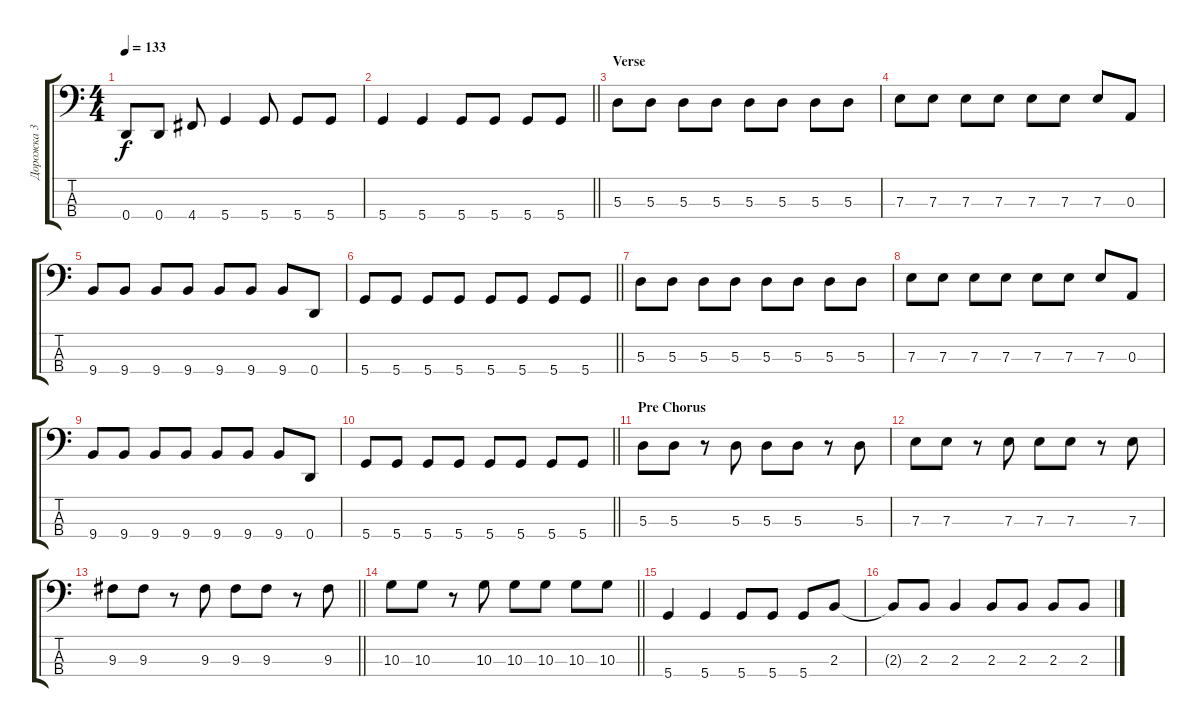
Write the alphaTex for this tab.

\track ("Дорожка 3" "Дорожка 3") {instrument electricbassfinger}
\staff {score tabs}
\tuning (G2 D2 A1 D1) {hide}
\ts (4 4)
\tempo 133
\clef f4
\ks c
0.4.8{dy f} 0.4.8 4.4.8 5.4.4 5.4.8 5.4.8 5.4.8 |
\barLineRight lightlight
5.4.4 5.4.4 5.4.8 5.4.8 5.4.8 5.4.8 |
\section ("" "Verse")
5.3.8 5.3.8 5.3.8 5.3.8 5.3.8 5.3.8 5.3.8 5.3.8 |
7.3.8 7.3.8 7.3.8 7.3.8 7.3.8 7.3.8 7.3.8 0.3.8 |
9.4.8 9.4.8 9.4.8 9.4.8 9.4.8 9.4.8 9.4.8 0.4.8 |
\barLineRight lightlight
5.4.8 5.4.8 5.4.8 5.4.8 5.4.8 5.4.8 5.4.8 5.4.8 |
5.3.8 5.3.8 5.3.8 5.3.8 5.3.8 5.3.8 5.3.8 5.3.8 |
7.3.8 7.3.8 7.3.8 7.3.8 7.3.8 7.3.8 7.3.8 0.3.8 |
9.4.8 9.4.8 9.4.8 9.4.8 9.4.8 9.4.8 9.4.8 0.4.8 |
\barLineRight lightlight
5.4.8 5.4.8 5.4.8 5.4.8 5.4.8 5.4.8 5.4.8 5.4.8 |
\section ("" "Pre Chorus")
5.3.8 5.3.8 r.8 5.3.8 5.3.8 5.3.8 r.8 5.3.8 |
7.3.8 7.3.8 r.8 7.3.8 7.3.8 7.3.8 r.8 7.3.8 |
\barLineRight lightlight
9.3.8 9.3.8 r.8 9.3.8 9.3.8 9.3.8 r.8 9.3.8 |
\barLineRight lightlight
10.3.8 10.3.8 r.8 10.3.8 10.3.8 10.3.8 10.3.8 10.3.8 |
5.4.4 5.4.4 5.4.8 5.4.8 5.4.8 2.3.8 |
2.3{t}.8 2.3.8 2.3.4 2.3.8 2.3.8 2.3.8 2.3.8
